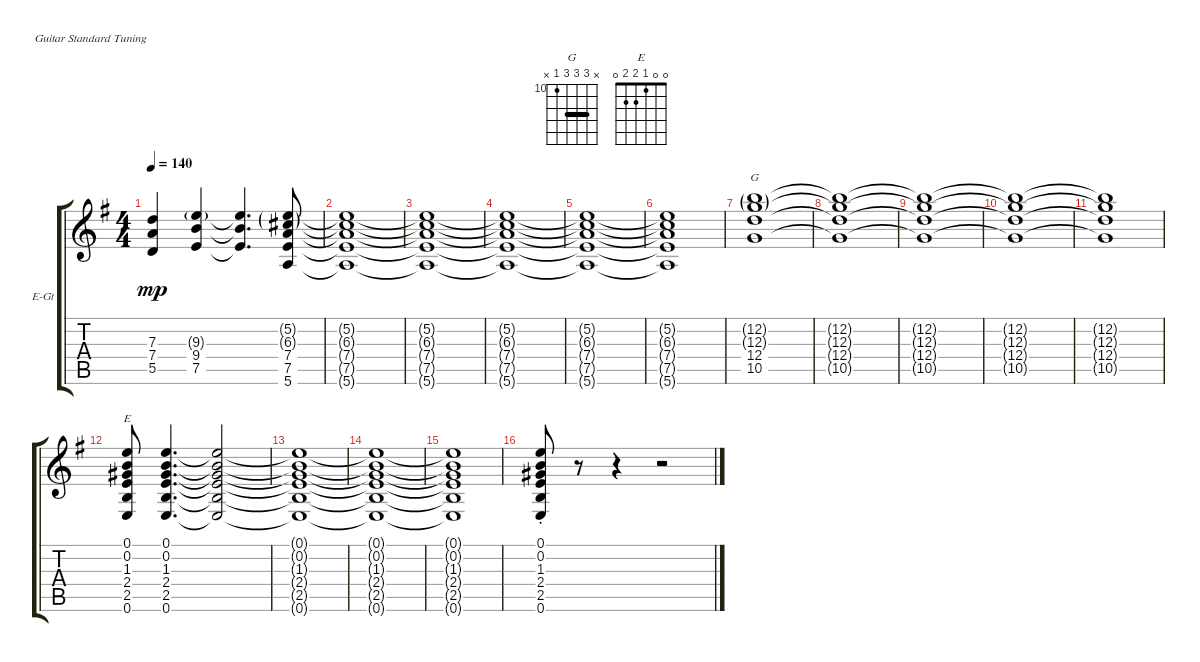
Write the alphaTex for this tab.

\defaultSystemsLayout 4
\bracketExtendMode groupsimilarinstruments
\firstSystemTrackNameOrientation horizontal
\otherSystemsTrackNameOrientation horizontal
\track ("Lead Guitar" "E-Gt") {instrument overdrivenguitar}
\staff {score tabs}
\tuning (E4 B3 G3 D3 A2 E2)
\chord ("G" x 12 12 12 10 x) {firstfret 10 barre (12 12)}
\chord ("E" 0 0 1 2 2 0)
\ts (4 4)
\tempo 140
\clef g2
\ks g
(5.5{t} 7.4{t} 7.3{t}).4{dy mp} (7.5 9.4 9.3{g}).4 (7.5{t} 9.4{t} 9.3{t}).4{d} (5.6 7.5 7.4 5.2{g} 6.3{g}).8 |
(5.6{t} 7.5{t} 7.4{t} 5.2{t} 6.3{t}).1 |
(5.6{t} 7.5{t} 7.4{t} 5.2{t} 6.3{t}).1 |
(5.6{t} 7.5{t} 7.4{t} 5.2{t} 6.3{t}).1 |
(5.6{t} 7.5{t} 7.4{t} 5.2{t} 6.3{t}).1 |
(5.6{t} 7.5{t} 7.4{t} 5.2{t} 6.3{t}).1 |
(10.5 12.4 12.3{g} 12.2{g}).1{ch "G"} |
(10.5{t} 12.4{t} 12.3{t} 12.2{t}).1 |
(10.5{t} 12.4{t} 12.3{t} 12.2{t}).1 |
(10.5{t} 12.4{t} 12.3{t} 12.2{t}).1 |
(10.5{t} 12.4{t} 12.3{t} 12.2{t}).1 |
(0.6 2.5 2.4 1.3 0.2 0.1).8{ch "E"} (0.6 2.5 2.4 1.3 0.2 0.1).4{d} (0.6{t} 2.5{t} 2.4{t} 1.3{t} 0.2{t} 0.1{t}).2 |
(0.6{t} 2.5{t} 2.4{t} 1.3{t} 0.2{t} 0.1{t}).1 |
(0.6{t} 2.5{t} 2.4{t} 1.3{t} 0.2{t} 0.1{t}).1 |
(0.6{t} 2.5{t} 2.4{t} 1.3{t} 0.2{t} 0.1{t}).1 |
(0.6{st} 2.5{st} 2.4{st} 1.3{st} 0.2{st} 0.1{st}).8 r.8 r.4 r.2
